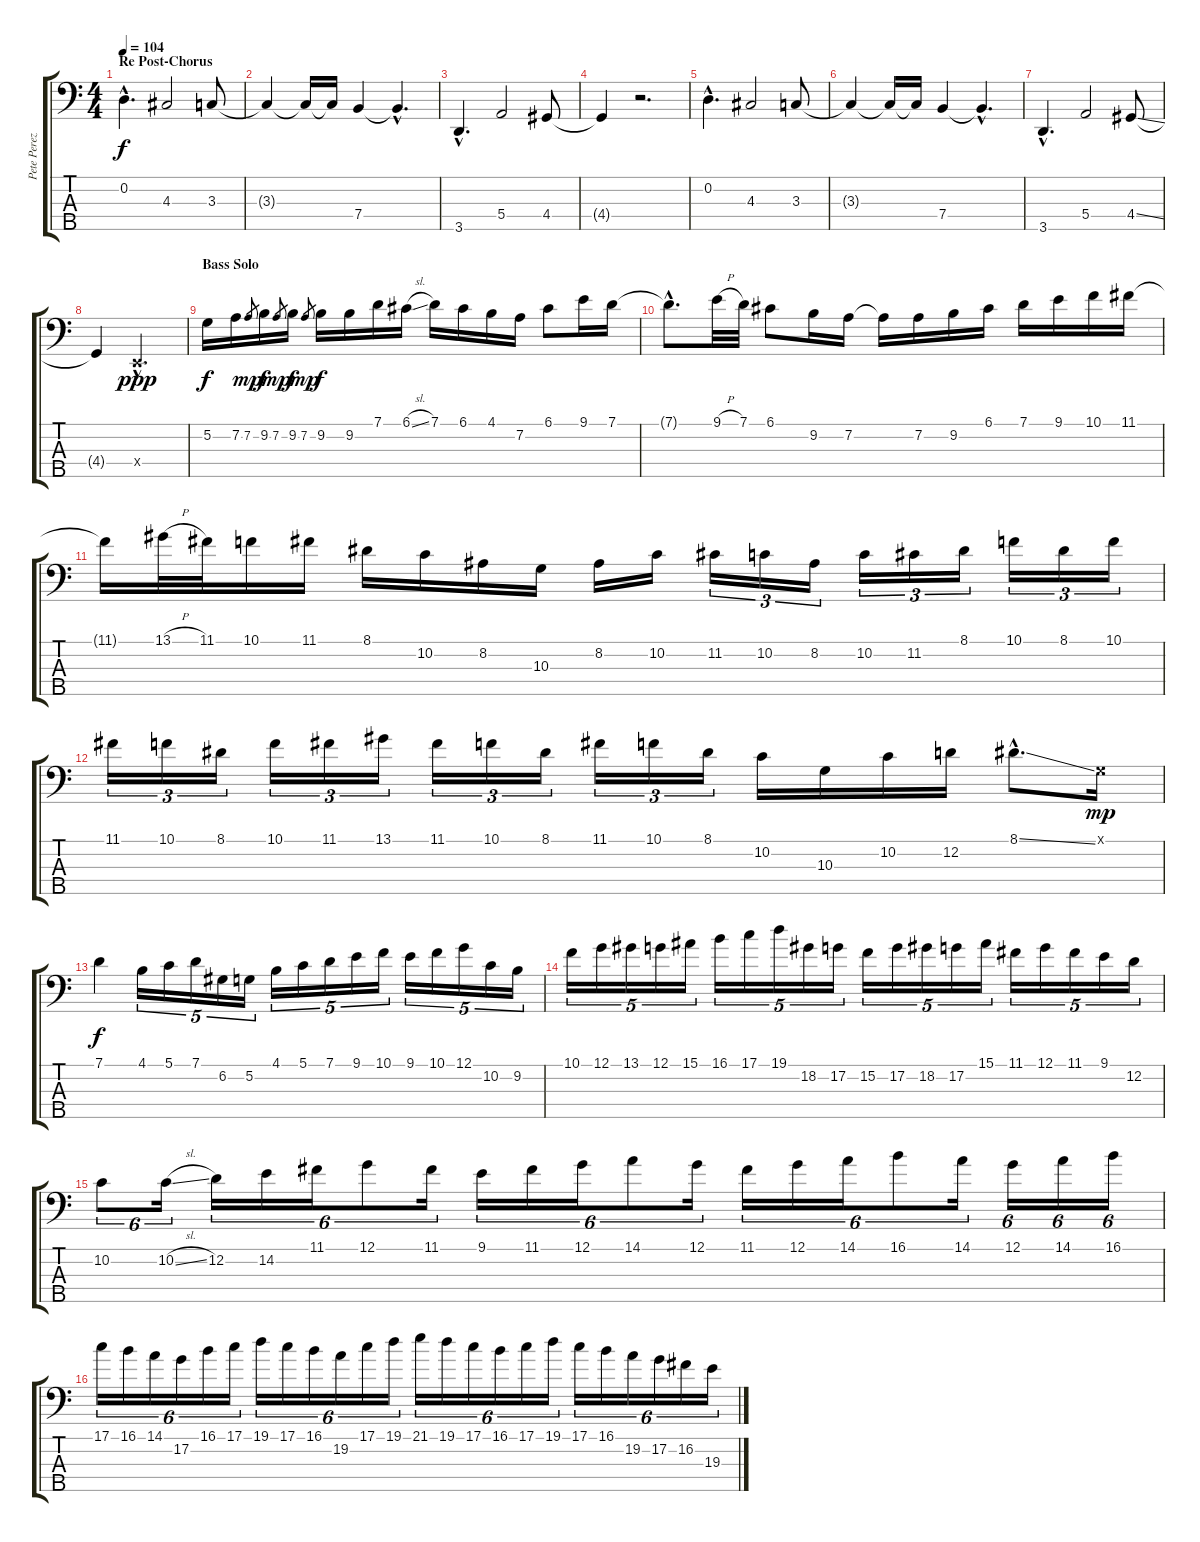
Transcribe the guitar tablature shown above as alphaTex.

\track ("Pete Perez" "Pete Perez") {instrument electricbassfinger}
\staff {score tabs}
\tuning (G2 D2 A1 E1 B0) {hide}
\ts (4 4)
\section ("" "Re Post-Chorus")
\tempo 104
\clef f4
\ks c
0.2{hac}.4{d dy f} 4.3.2 3.3.8 |
3.3{t}.4 3.3{t}.16 3.3{t}.16 7.4.4 7.4{hac t}.4{d} |
3.5{hac}.4{d} 5.4.2 4.4.8 |
4.4{t}.4 r.2{d} |
0.2{hac}.4{d} 4.3.2 3.3.8 |
3.3{t}.4 3.3{t}.16 3.3{t}.16 7.4.4 7.4{hac t}.4{d} |
3.5{hac}.4{d} 5.4.2 4.4{ss}.8 |
4.4{t}.4 0.4{hac x}.2{d dy ppp} |
\section ("" "Bass Solo")
5.2.16{dy f} 7.2.16 7.2.8{gr dy mp} 9.2.16{dy f} 7.2.8{gr dy mp} 9.2.16{dy f} 7.2.8{gr dy mp} 9.2.16{dy f} 9.2.16 7.1.16 6.1{sl}.16 7.1.16 6.1.16 4.1.16 7.2.16 6.1.8 9.1.16 7.1.16 |
7.1{hac t}.8{d} 9.1{h}.32 7.1.32 6.1.8 9.2.16 7.2.16 7.2{t}.16 7.2.16 9.2.16 6.1.16 7.1.16 9.1.16 10.1.16 11.1.16 |
11.1{t}.16 13.1{h}.32 11.1.32 10.1.16 11.1.16 8.1.16 10.2.16 8.2.16 10.3.16 8.2.16 10.2.16 11.2.16{tu (3 2)} 10.2.16{tu (3 2)} 8.2.16{tu (3 2)} 10.2.16{tu (3 2)} 11.2.16{tu (3 2)} 8.1.16{tu (3 2)} 10.1.16{tu (3 2)} 8.1.16{tu (3 2)} 10.1.16{tu (3 2)} |
11.1.16{tu (3 2)} 10.1.16{tu (3 2)} 8.1.16{tu (3 2)} 10.1.16{tu (3 2)} 11.1.16{tu (3 2)} 13.1.16{tu (3 2)} 11.1.16{tu (3 2)} 10.1.16{tu (3 2)} 8.1.16{tu (3 2)} 11.1.16{tu (3 2)} 10.1.16{tu (3 2)} 8.1.16{tu (3 2)} 10.2.16 10.3.16 10.2.16 12.2.16 8.1{ss hac}.8{d} 0.1{x}.16{dy mp} |
7.1.4{dy f} 4.1.16{tu (5 4)} 5.1.16{tu (5 4)} 7.1.16{tu (5 4)} 6.2.16{tu (5 4)} 5.2.16{tu (5 4)} 4.1.16{tu (5 4)} 5.1.16{tu (5 4)} 7.1.16{tu (5 4)} 9.1.16{tu (5 4)} 10.1.16{tu (5 4)} 9.1.16{tu (5 4)} 10.1.16{tu (5 4)} 12.1.16{tu (5 4)} 10.2.16{tu (5 4)} 9.2.16{tu (5 4)} |
10.1.16{tu (5 4)} 12.1.16{tu (5 4)} 13.1.16{tu (5 4)} 12.1.16{tu (5 4)} 15.1.16{tu (5 4)} 16.1.16{tu (5 4)} 17.1.16{tu (5 4)} 19.1.16{tu (5 4)} 18.2.16{tu (5 4)} 17.2.16{tu (5 4)} 15.2.16{tu (5 4)} 17.2.16{tu (5 4)} 18.2.16{tu (5 4)} 17.2.16{tu (5 4)} 15.1.16{tu (5 4)} 11.1.16{tu (5 4)} 12.1.16{tu (5 4)} 11.1.16{tu (5 4)} 9.1.16{tu (5 4)} 12.2.16{tu (5 4)} |
10.2.8{tu (6 4)} 10.2{sl}.16{tu (6 4)} 12.2.16{tu (6 4)} 14.2.16{tu (6 4)} 11.1.16{tu (6 4)} 12.1.8{tu (6 4)} 11.1.16{tu (6 4)} 9.1.16{tu (6 4)} 11.1.16{tu (6 4)} 12.1.16{tu (6 4)} 14.1.8{tu (6 4)} 12.1.16{tu (6 4)} 11.1.16{tu (6 4)} 12.1.16{tu (6 4)} 14.1.16{tu (6 4)} 16.1.8{tu (6 4)} 14.1.16{tu (6 4)} 12.1.16{tu (6 4)} 14.1.16{tu (6 4)} 16.1.16{tu (6 4)} |
17.1.16{tu (6 4)} 16.1.16{tu (6 4)} 14.1.16{tu (6 4)} 17.2.16{tu (6 4)} 16.1.16{tu (6 4)} 17.1.16{tu (6 4)} 19.1.16{tu (6 4)} 17.1.16{tu (6 4)} 16.1.16{tu (6 4)} 19.2.16{tu (6 4)} 17.1.16{tu (6 4)} 19.1.16{tu (6 4)} 21.1.16{tu (6 4)} 19.1.16{tu (6 4)} 17.1.16{tu (6 4)} 16.1.16{tu (6 4)} 17.1.16{tu (6 4)} 19.1.16{tu (6 4)} 17.1.16{tu (6 4)} 16.1.16{tu (6 4)} 19.2.16{tu (6 4)} 17.2.16{tu (6 4)} 16.2.16{tu (6 4)} 19.3{sl}.16{tu (6 4)}
